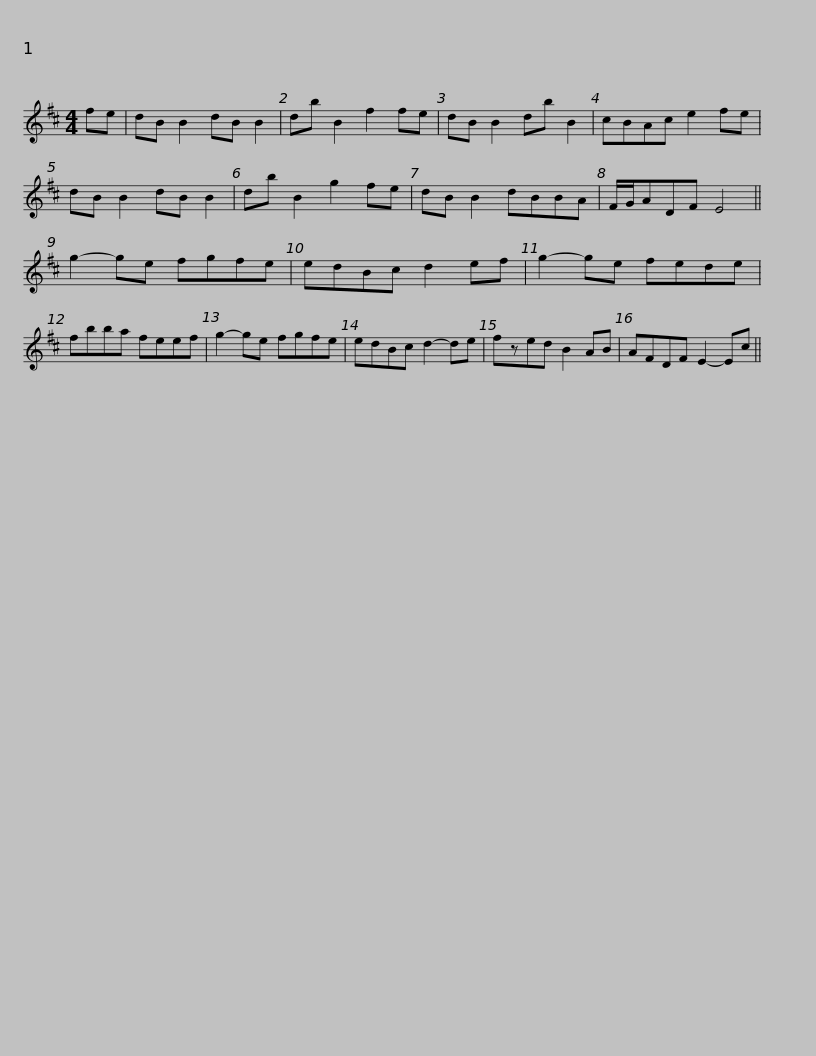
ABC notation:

X:1
L:1/8
M:4/4
I:linebreak $
K:D
V:1 treble
V:1
 fe | dB B2 dB B2 | db B2 f2 fe | dB B2 db B2 | cBAc e2 fe | %5
 dB B2 dB B2 | db B2 g2 fe |$ dB B2 dBBA | F/G/ADF E4 || g2- ge fgfe | %10
 edBc d2 ef | g2- ge fede | fbba feef |$ g2- ge fgfe | edBc d2- de | %15
 fzed B2 AB | AFDF E2- Ec || %17
